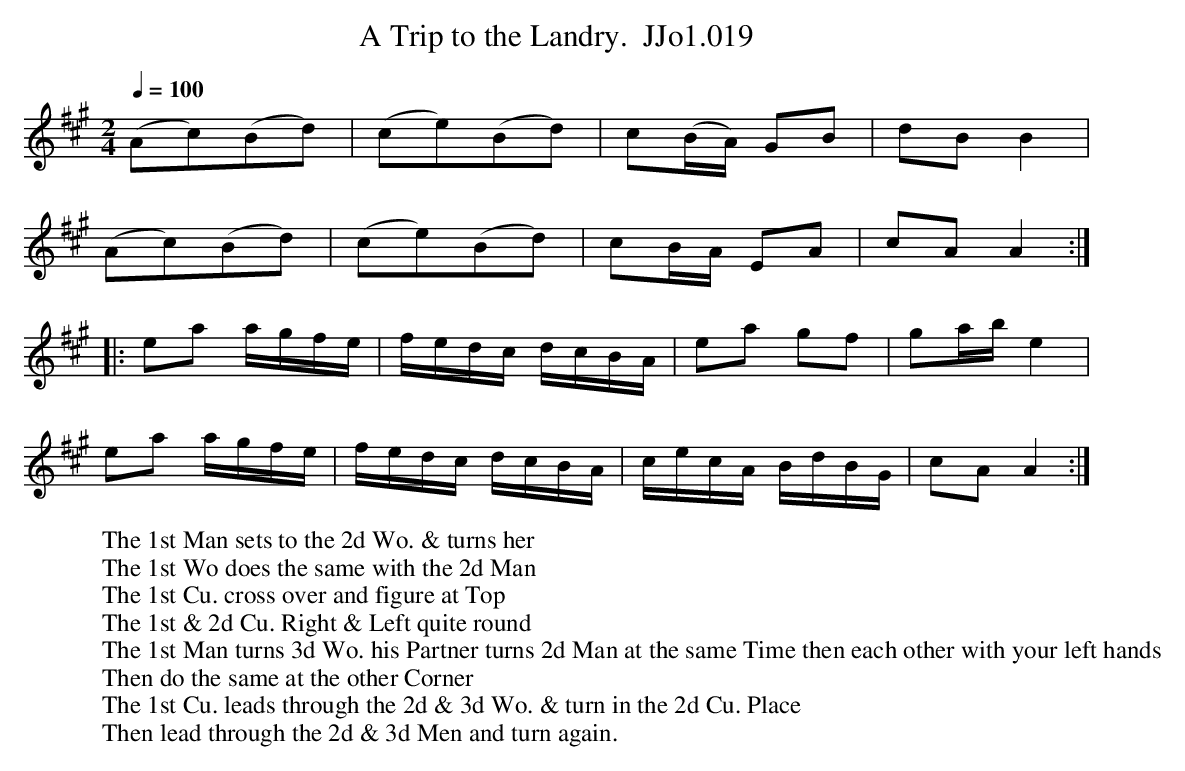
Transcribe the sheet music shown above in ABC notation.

X:1
T:Trip to the Landry.  JJo1.019, A
M:2/4
Q:1/4=100
L:1/16
K:A
(A2c2)(B2d2) | (c2e2)(B2d2) | c2(BA) G2B2 | d2B2 B4 |
(A2c2)(B2d2) | (c2e2)(B2d2) | c2BA E2A2 | c2A2 A4 :|
|: e2a2 agfe | fedc dcBA | e2a2 g2f2 | g2ab e4 |
e2a2 agfe | fedc dcBA | cecA BdBG | c2A2 A4 :|
W:The 1st Man sets to the 2d Wo. & turns her
W:The 1st Wo does the same with the 2d Man
W:The 1st Cu. cross over and figure at Top
W:The 1st & 2d Cu. Right & Left quite round
W:The 1st Man turns 3d Wo. his Partner turns 2d Man at the same Time then each other with your left hands
W:Then do the same at the other Corner
W:The 1st Cu. leads through the 2d & 3d Wo. & turn in the 2d Cu. Place
W:Then lead through the 2d & 3d Men and turn again.
